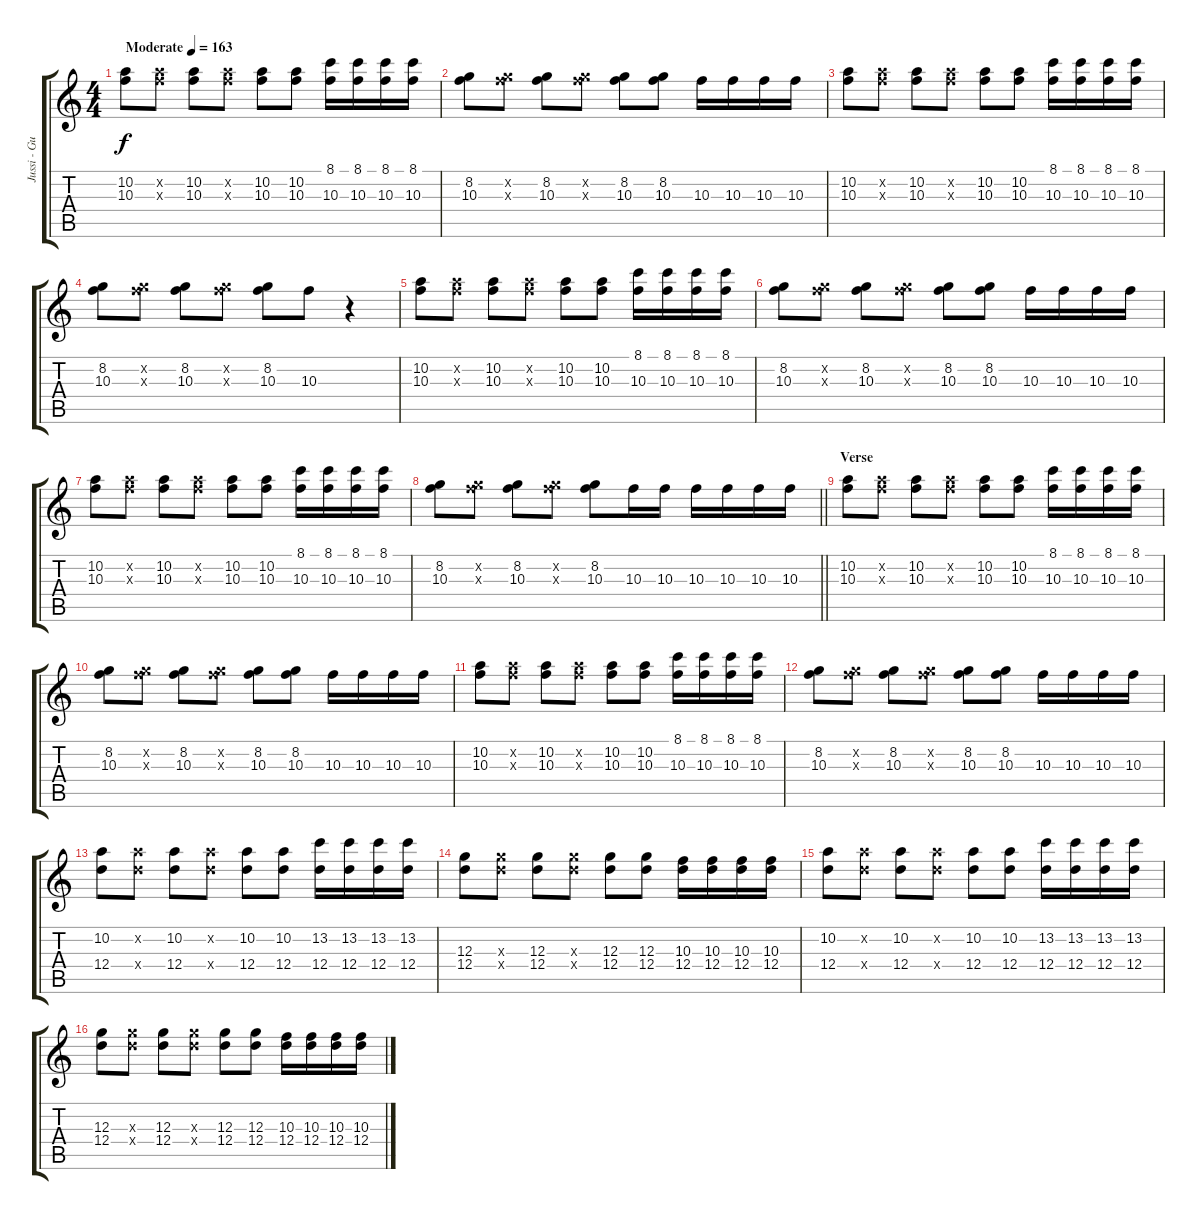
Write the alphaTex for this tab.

\track ("Jussi - Guitar" "Jussi - Gu") {instrument overdrivenguitar}
\staff {score tabs}
\tuning (E4 B3 G3 D3 A2 D2) {hide}
\ts (4 4)
\tempo (163 "Moderate")
\clef g2
\ks c
(10.2 10.3).8{dy f instrument overdrivenguitar} (10.2{x} 10.3{x}).8 (10.2 10.3).8 (10.2{x} 10.3{x}).8 (10.2 10.3).8 (10.2 10.3).8 (8.1 10.3).16 (8.1 10.3).16 (8.1 10.3).16 (8.1 10.3).16 |
(8.2 10.3).8 (8.2{x} 10.3{x}).8 (8.2 10.3).8 (8.2{x} 10.3{x}).8 (8.2 10.3).8 (8.2 10.3).8 10.3.16 10.3.16 10.3.16 10.3.16 |
(10.2 10.3).8 (10.2{x} 10.3{x}).8 (10.2 10.3).8 (10.2{x} 10.3{x}).8 (10.2 10.3).8 (10.2 10.3).8 (8.1 10.3).16 (8.1 10.3).16 (8.1 10.3).16 (8.1 10.3).16 |
(8.2 10.3).8 (8.2{x} 10.3{x}).8 (8.2 10.3).8 (8.2{x} 10.3{x}).8 (8.2 10.3).8 10.3.8 r.4 |
(10.2 10.3).8 (10.2{x} 10.3{x}).8 (10.2 10.3).8 (10.2{x} 10.3{x}).8 (10.2 10.3).8 (10.2 10.3).8 (8.1 10.3).16 (8.1 10.3).16 (8.1 10.3).16 (8.1 10.3).16 |
(8.2 10.3).8 (8.2{x} 10.3{x}).8 (8.2 10.3).8 (8.2{x} 10.3{x}).8 (8.2 10.3).8 (8.2 10.3).8 10.3.16 10.3.16 10.3.16 10.3.16 |
(10.2 10.3).8 (10.2{x} 10.3{x}).8 (10.2 10.3).8 (10.2{x} 10.3{x}).8 (10.2 10.3).8 (10.2 10.3).8 (8.1 10.3).16 (8.1 10.3).16 (8.1 10.3).16 (8.1 10.3).16 |
\barLineRight lightlight
(8.2 10.3).8 (8.2{x} 10.3{x}).8 (8.2 10.3).8 (8.2{x} 10.3{x}).8 (8.2 10.3).8 10.3.16 10.3.16 10.3.16 10.3.16 10.3.16 10.3.16 |
\section ("" "Verse")
(10.2 10.3).8 (10.2{x} 10.3{x}).8 (10.2 10.3).8 (10.2{x} 10.3{x}).8 (10.2 10.3).8 (10.2 10.3).8 (8.1 10.3).16 (8.1 10.3).16 (8.1 10.3).16 (8.1 10.3).16 |
(8.2 10.3).8 (8.2{x} 10.3{x}).8 (8.2 10.3).8 (8.2{x} 10.3{x}).8 (8.2 10.3).8 (8.2 10.3).8 10.3.16 10.3.16 10.3.16 10.3.16 |
(10.2 10.3).8 (10.2{x} 10.3{x}).8 (10.2 10.3).8 (10.2{x} 10.3{x}).8 (10.2 10.3).8 (10.2 10.3).8 (8.1 10.3).16 (8.1 10.3).16 (8.1 10.3).16 (8.1 10.3).16 |
(8.2 10.3).8 (8.2{x} 10.3{x}).8 (8.2 10.3).8 (8.2{x} 10.3{x}).8 (8.2 10.3).8 (8.2 10.3).8 10.3.16 10.3.16 10.3.16 10.3.16 |
(10.2 12.4).8 (10.2{x} 12.4{x}).8 (10.2 12.4).8 (10.2{x} 12.4{x}).8 (10.2 12.4).8 (10.2 12.4).8 (13.2 12.4).16 (13.2 12.4).16 (13.2 12.4).16 (13.2 12.4).16 |
(12.3 12.4).8 (12.3{x} 12.4{x}).8 (12.3 12.4).8 (12.3{x} 12.4{x}).8 (12.3 12.4).8 (12.3 12.4).8 (10.3 12.4).16 (10.3 12.4).16 (10.3 12.4).16 (10.3 12.4).16 |
(10.2 12.4).8 (10.2{x} 12.4{x}).8 (10.2 12.4).8 (10.2{x} 12.4{x}).8 (10.2 12.4).8 (10.2 12.4).8 (13.2 12.4).16 (13.2 12.4).16 (13.2 12.4).16 (13.2 12.4).16 |
(12.3 12.4).8 (12.3{x} 12.4{x}).8 (12.3 12.4).8 (12.3{x} 12.4{x}).8 (12.3 12.4).8 (12.3 12.4).8 (10.3 12.4).16 (10.3 12.4).16 (10.3 12.4).16 (10.3 12.4).16
